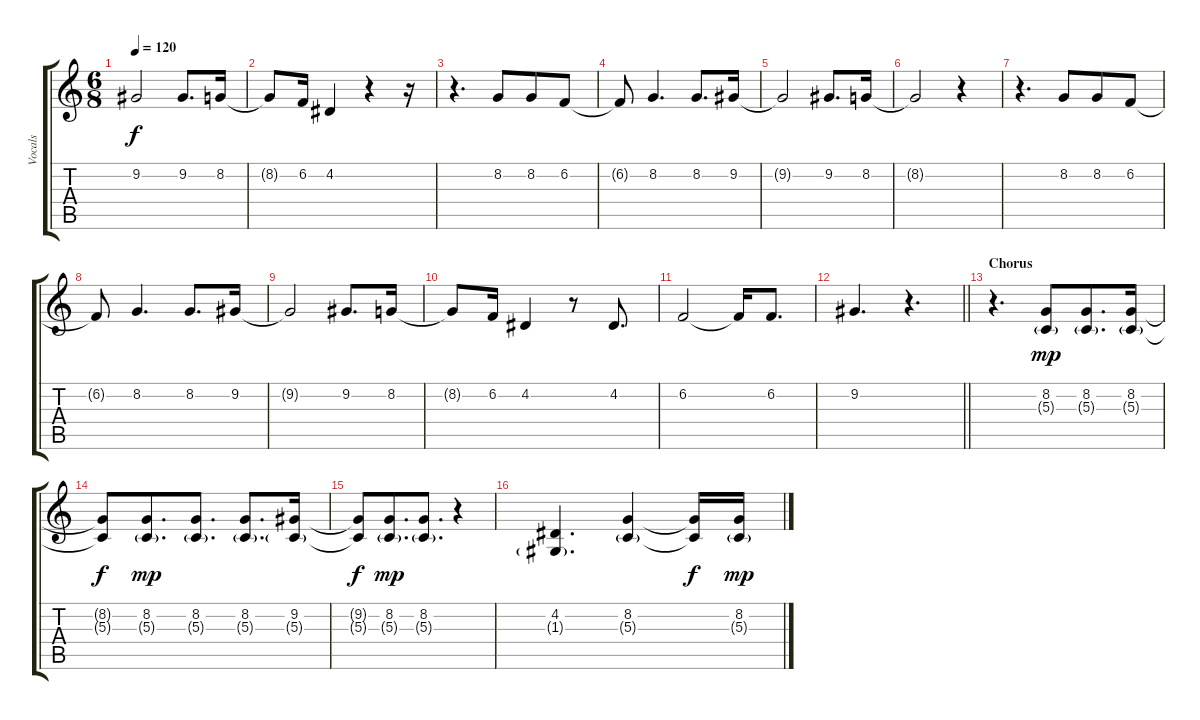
\track ("Vocals" "Vocals") {instrument altosax}
\staff {score tabs}
\tuning (E4 B3 G3 D3 A2 E2) {hide}
\ts (6 8)
\tempo 120
\clef g2
\ks c
9.2{t}.2{dy f} 9.2.8{d} 8.2.16 |
8.2{t}.8 6.2.16 4.2.4 r.4 r.16 |
r.4{d} 8.2.8 8.2.8 6.2.8 |
6.2{t}.8 8.2.4{d} 8.2.8{d} 9.2.16 |
9.2{t}.2 9.2.8{d} 8.2.16 |
8.2{t}.2 r.4 |
r.4{d} 8.2.8 8.2.8 6.2.8 |
6.2{t}.8 8.2.4{d} 8.2.8{d} 9.2.16 |
9.2{t}.2 9.2.8{d} 8.2.16 |
8.2{t}.8 6.2.16 4.2.4 r.8 4.2.8{d} |
6.2.2 6.2{t}.16 6.2.8{d} |
\barLineRight lightlight
9.2.4{d} r.4{d} |
\section ("" "Chorus")
r.4{d} (8.2 5.3{g}).8{dy mp} (8.2 5.3{g}).8{d} (8.2 5.3{g}).16 |
(8.2{t} 5.3{t}).8{dy f} (8.2 5.3{g}).8{d dy mp} (8.2 5.3{g}).8{d} (8.2 5.3{g}).8{d} (9.2 5.3{g}).16 |
(9.2{t} 5.3{t}).8{dy f} (8.2 5.3{g}).8{d dy mp} (8.2 5.3{g}).8{d} r.4 |
(4.2 1.3{g}).4{d} (8.2 5.3{g}).4 (8.2{t} 5.3{t}).16{dy f} (8.2 5.3{g}).16{dy mp}
